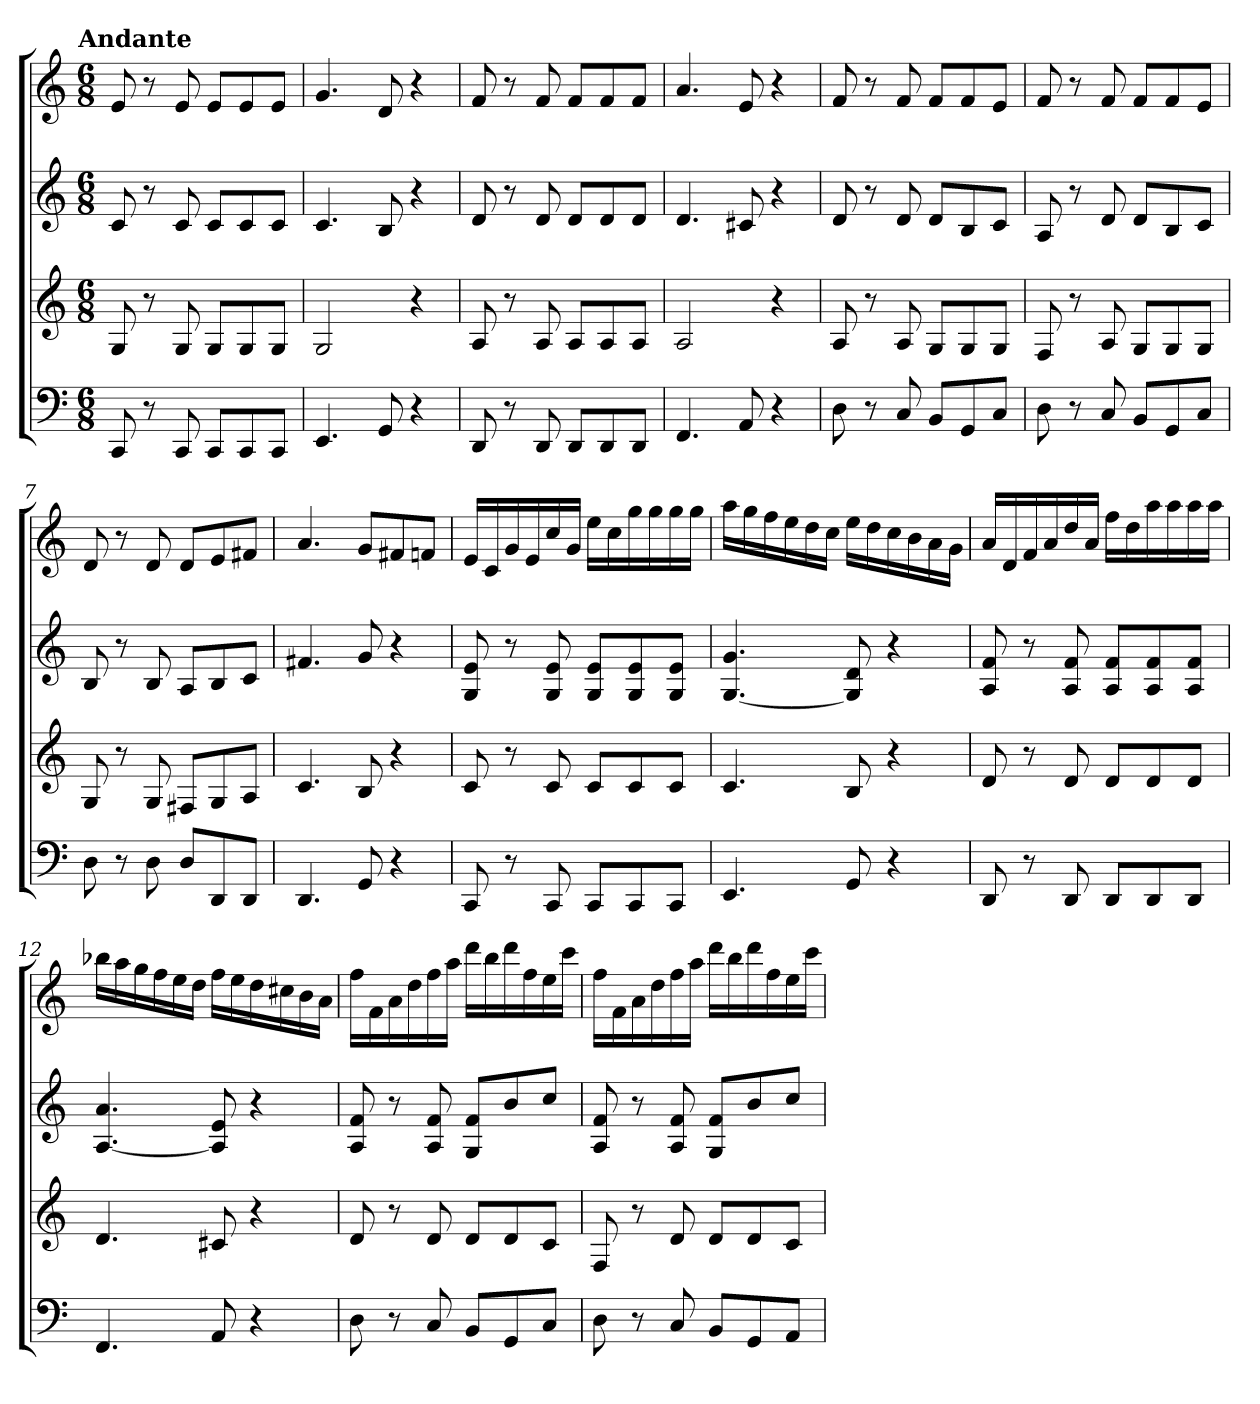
**kern	**kern	**kern	**kern
*part4	*part3	*part2	*part1
*staff4	*staff3	*staff2	*staff1
*k[]	*k[]	*k[]	*k[]
*C:	*C:	*C:	*C:
!!LO:TX:omd:t=Andante
*M6/8	*M6/8	*M6/8	*M6/8
*MM72	*MM72	*MM72	*MM72
=	=	=	=
8CC	8G	8c	8e
8r	8r	8r	8r
8CC	8G	8c	8e
8CCL	8GL	8cL	8eL
8CC	8G	8c	8e
8CCJ	8GJ	8cJ	8eJ
=2	=2	=2	=2
4.EE	2G	4.c	4.g
8GG	.	8B	8d
4r	4r	4r	4r
=3	=3	=3	=3
8DD	8A	8d	8f
8r	8r	8r	8r
8DD	8A	8d	8f
8DDL	8AL	8dL	8fL
8DD	8A	8d	8f
8DDJ	8AJ	8dJ	8fJ
=4	=4	=4	=4
4.FF	2A	4.d	4.a
8AA	.	8c#X	8e
4r	4r	4r	4r
=5	=5	=5	=5
8D	8A	8d	8f
8r	8r	8r	8r
8C	8A	8d	8f
8BBL	8GL	8dL	8fL
8GG	8G	8B	8f
8CJ	8GJ	8cJ	8eJ
=6	=6	=6	=6
8D	8F	8A	8f
8r	8r	8r	8r
8C	8A	8d	8f
8BBL	8GL	8dL	8fL
8GG	8G	8B	8f
8CJ	8GJ	8cJ	8eJ
=7	=7	=7	=7
8D	8G	8B	8d
8r	8r	8r	8r
8D	8G	8B	8d
8DL	8F#XL	8AL	8dL
8DD	8G	8B	8e
8DDJ	8AJ	8cJ	8f#XJ
=8	=8	=8	=8
4.DD	4.c	4.f#X	4.a
8GG	8B	8g	8gL
4r	4r	4r	8f#X
.	.	.	8fnJ
=9	=9	=9	=9
8CC	8c	8G 8e	16eLL
.	.	.	16c
8r	8r	8r	16g
.	.	.	16e
8CC	8c	8G 8e	16cc
.	.	.	16gJJ
8CCL	8cL	8G 8eL	16eeLL
.	.	.	16cc
8CC	8c	8G 8e	16gg
.	.	.	16gg
8CCJ	8cJ	8G 8eJ	16gg
.	.	.	16ggJJ
=10	=10	=10	=10
4.EE	4.c	[4.G 4.g	16aaLL
.	.	.	16gg
.	.	.	16ff
.	.	.	16ee
.	.	.	16dd
.	.	.	16ccJJ
8GG	8B	8G] 8d	16eeLL
.	.	.	16dd
4r	4r	4r	16cc
.	.	.	16b
.	.	.	16a
.	.	.	16gJJ
=11	=11	=11	=11
8DD	8d	8A 8f	16aLL
.	.	.	16d
8r	8r	8r	16f
.	.	.	16a
8DD	8d	8A 8f	16dd
.	.	.	16aJJ
8DDL	8dL	8A 8fL	16ffLL
.	.	.	16dd
8DD	8d	8A 8f	16aa
.	.	.	16aa
8DDJ	8dJ	8A 8fJ	16aa
.	.	.	16aaJJ
=12	=12	=12	=12
4.FF	4.d	[4.A 4.a	16bb-XLL
.	.	.	16aa
.	.	.	16gg
.	.	.	16ff
.	.	.	16ee
.	.	.	16ddJJ
8AA	8c#X	8A] 8e	16ffLL
.	.	.	16ee
4r	4r	4r	16dd
.	.	.	16cc#X
.	.	.	16b
.	.	.	16aJJ
=13	=13	=13	=13
8D	8d	8A 8f	16ffLL
.	.	.	16f
8r	8r	8r	16a
.	.	.	16dd
8C	8d	8A 8f	16ff
.	.	.	16aaJJ
8BBL	8dL	8G 8fL	16dddLL
.	.	.	16bb
8GG	8d	8b	16ddd
.	.	.	16ff
8CJ	8cJ	8ccJ	16ee
.	.	.	16cccJJ
=14	=14	=14	=14
8D	8F	8A 8f	16ffLL
.	.	.	16f
8r	8r	8r	16a
.	.	.	16dd
8C	8d	8A 8f	16ff
.	.	.	16aaJJ
8BBL	8dL	8G 8fL	16dddLL
.	.	.	16bb
8GG	8d	8b	16ddd
.	.	.	16ff
8AAJ	8cJ	8ccJ	16ee
.	.	.	16cccJJ
=	=	=	=
*-	*-	*-	*-
